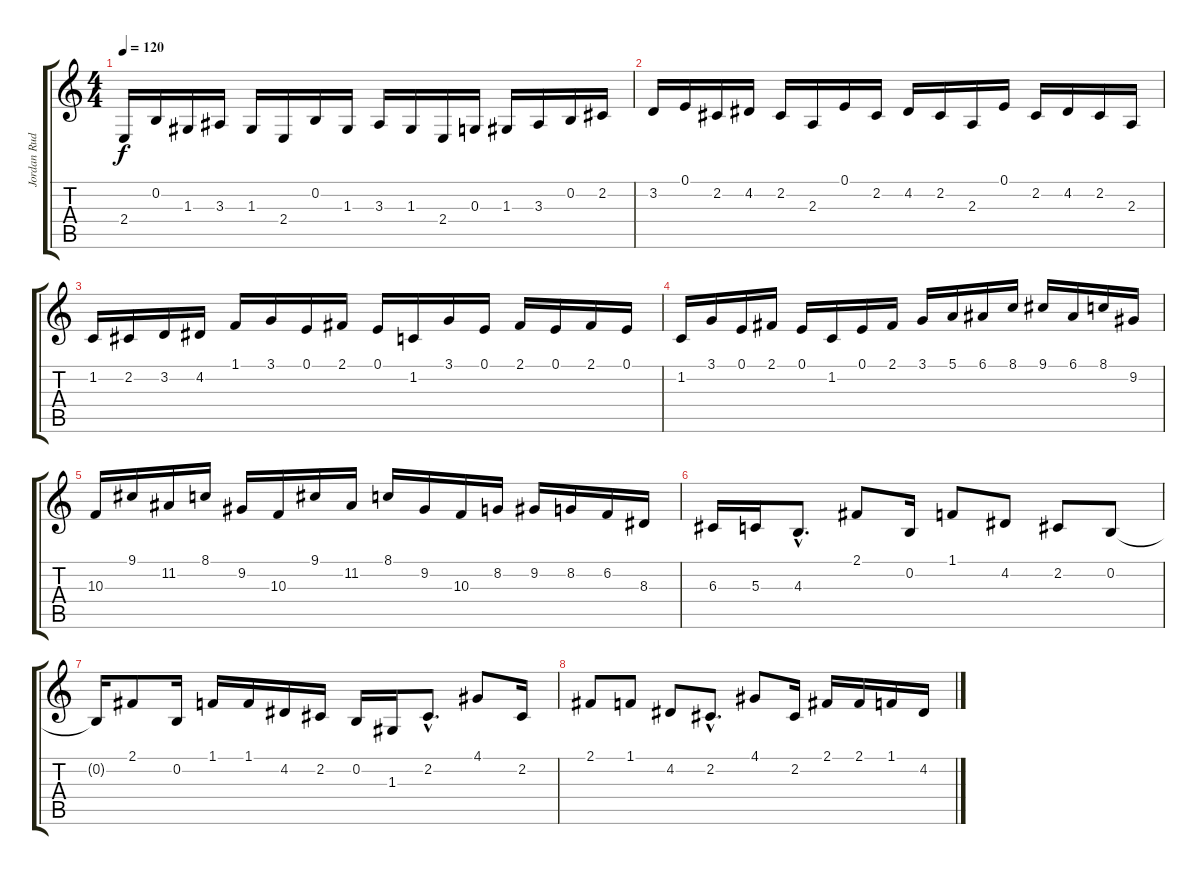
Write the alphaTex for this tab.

\track ("Jordan Rudess - Synthé 2" "Jordan Rud") {instrument stringensemble2}
\staff {score tabs}
\tuning (E4 B3 G3 D3 A2 E2) {hide}
\ts (4 4)
\tempo 120
\clef g2
\ks c
2.4.16{dy f} 0.2.16 1.3.16 3.3.16 1.3.16 2.4.16 0.2.16 1.3.16 3.3.16 1.3.16 2.4.16 0.3.16 1.3.16 3.3.16 0.2.16 2.2.16 |
3.2.16 0.1.16 2.2.16 4.2.16 2.2.16 2.3.16 0.1.16 2.2.16 4.2.16 2.2.16 2.3.16 0.1.16 2.2.16 4.2.16 2.2.16 2.3.16 |
1.2.16 2.2.16 3.2.16 4.2.16 1.1.16 3.1.16 0.1.16 2.1.16 0.1.16 1.2.16 3.1.16 0.1.16 2.1.16 0.1.16 2.1.16 0.1.16 |
1.2.16 3.1.16 0.1.16 2.1.16 0.1.16 1.2.16 0.1.16 2.1.16 3.1.16 5.1.16 6.1.16 8.1.16 9.1.16 6.1.16 8.1.16 9.2.16 |
10.3.16 9.1.16 11.2.16 8.1.16 9.2.16 10.3.16 9.1.16 11.2.16 8.1.16 9.2.16 10.3.16 8.2.16 9.2.16 8.2.16 6.2.16 8.3.16 |
6.3.16 5.3.16 4.3{hac}.8{d volume 8} 2.1.8 0.2.16 1.1.8 4.2.8 2.2.8 0.2.8 |
0.2{t}.16 2.1.8 0.2.16 1.1.16 1.1.16 4.2.16 2.2.16 0.2.16 1.3.16 2.2{hac}.8{d} 4.1.8 2.2.16 |
2.1.8 1.1.8 4.2.8 2.2{hac}.8{d} 4.1.8 2.2.16 2.1.16 2.1.16 1.1.16 4.2.16
